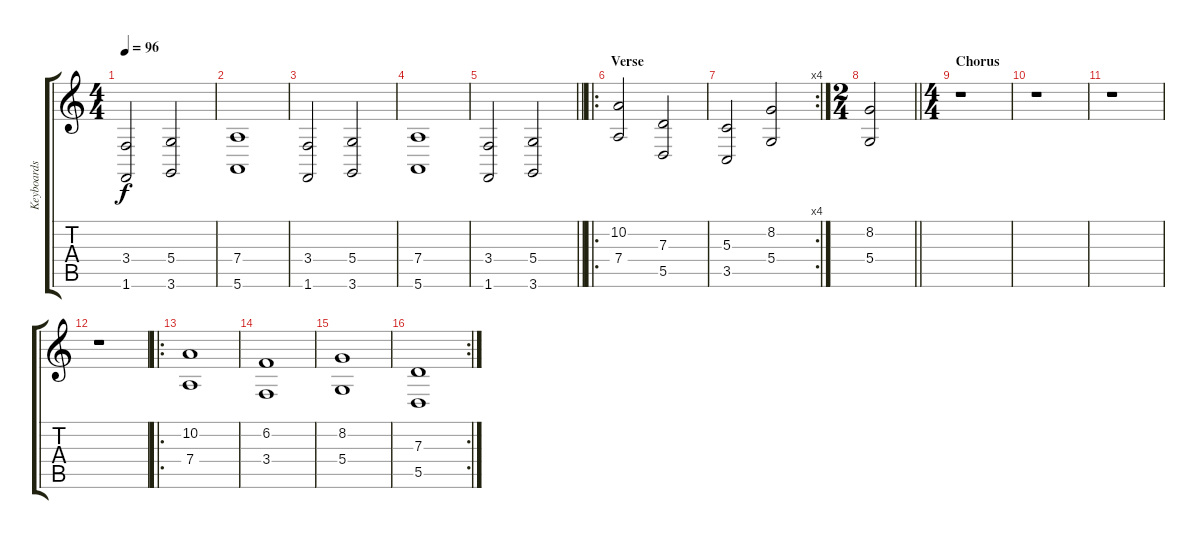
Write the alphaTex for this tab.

\track ("Keyboards" "Keyboards") {instrument stringensemble1}
\staff {score tabs}
\tuning (E4 B3 G3 D3 A2 E2) {hide}
\ts (4 4)
\tempo 96
\clef g2
\ks c
(3.4 1.6).2{dy f} (5.4 3.6).2 |
(7.4 5.6).1 |
(3.4 1.6).2 (5.4 3.6).2 |
(7.4 5.6).1 |
\barLineRight lightlight
(3.4 1.6).2 (5.4 3.6).2 |
\ro
\section ("" "Verse")
(10.2 7.4).2 (7.3 5.5).2 |
\rc 4
(5.3 3.5).2 (8.2 5.4).2 |
\ts (2 4)
\barLineRight lightlight
(8.2 5.4).2 |
\ts (4 4)
\section ("" "Chorus")
r.1 |
r.1 |
r.1 |
r.1 |
\ro
(10.2 7.4).1 |
(6.2 3.4).1 |
(8.2 5.4).1 |
\rc 2
(7.3 5.5).1
